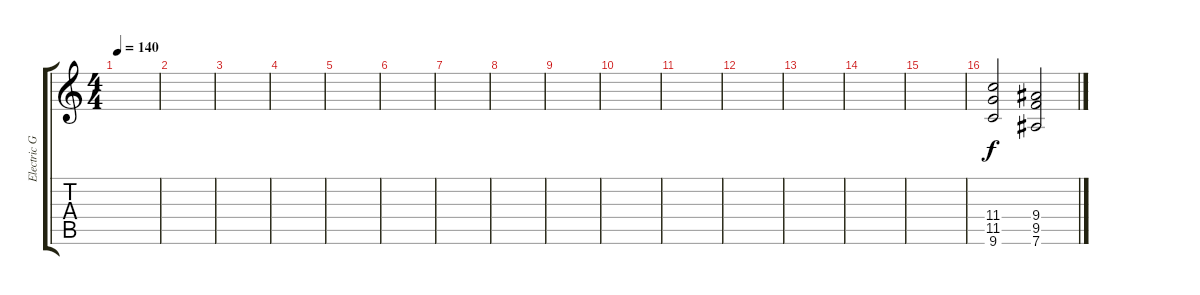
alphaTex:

\track ("Electric Guitar" "Electric G") {instrument distortionguitar}
\staff {score tabs}
\tuning (Eb4 Bb3 Gb3 Db3 Ab2 Eb2) {hide}
\ts (4 4)
\tempo 140
\clef g2
\ks c
|
|
|
|
|
|
|
|
|
|
|
|
|
|
|
(11.4 11.5 9.6).2 (9.4 9.5 7.6).2
